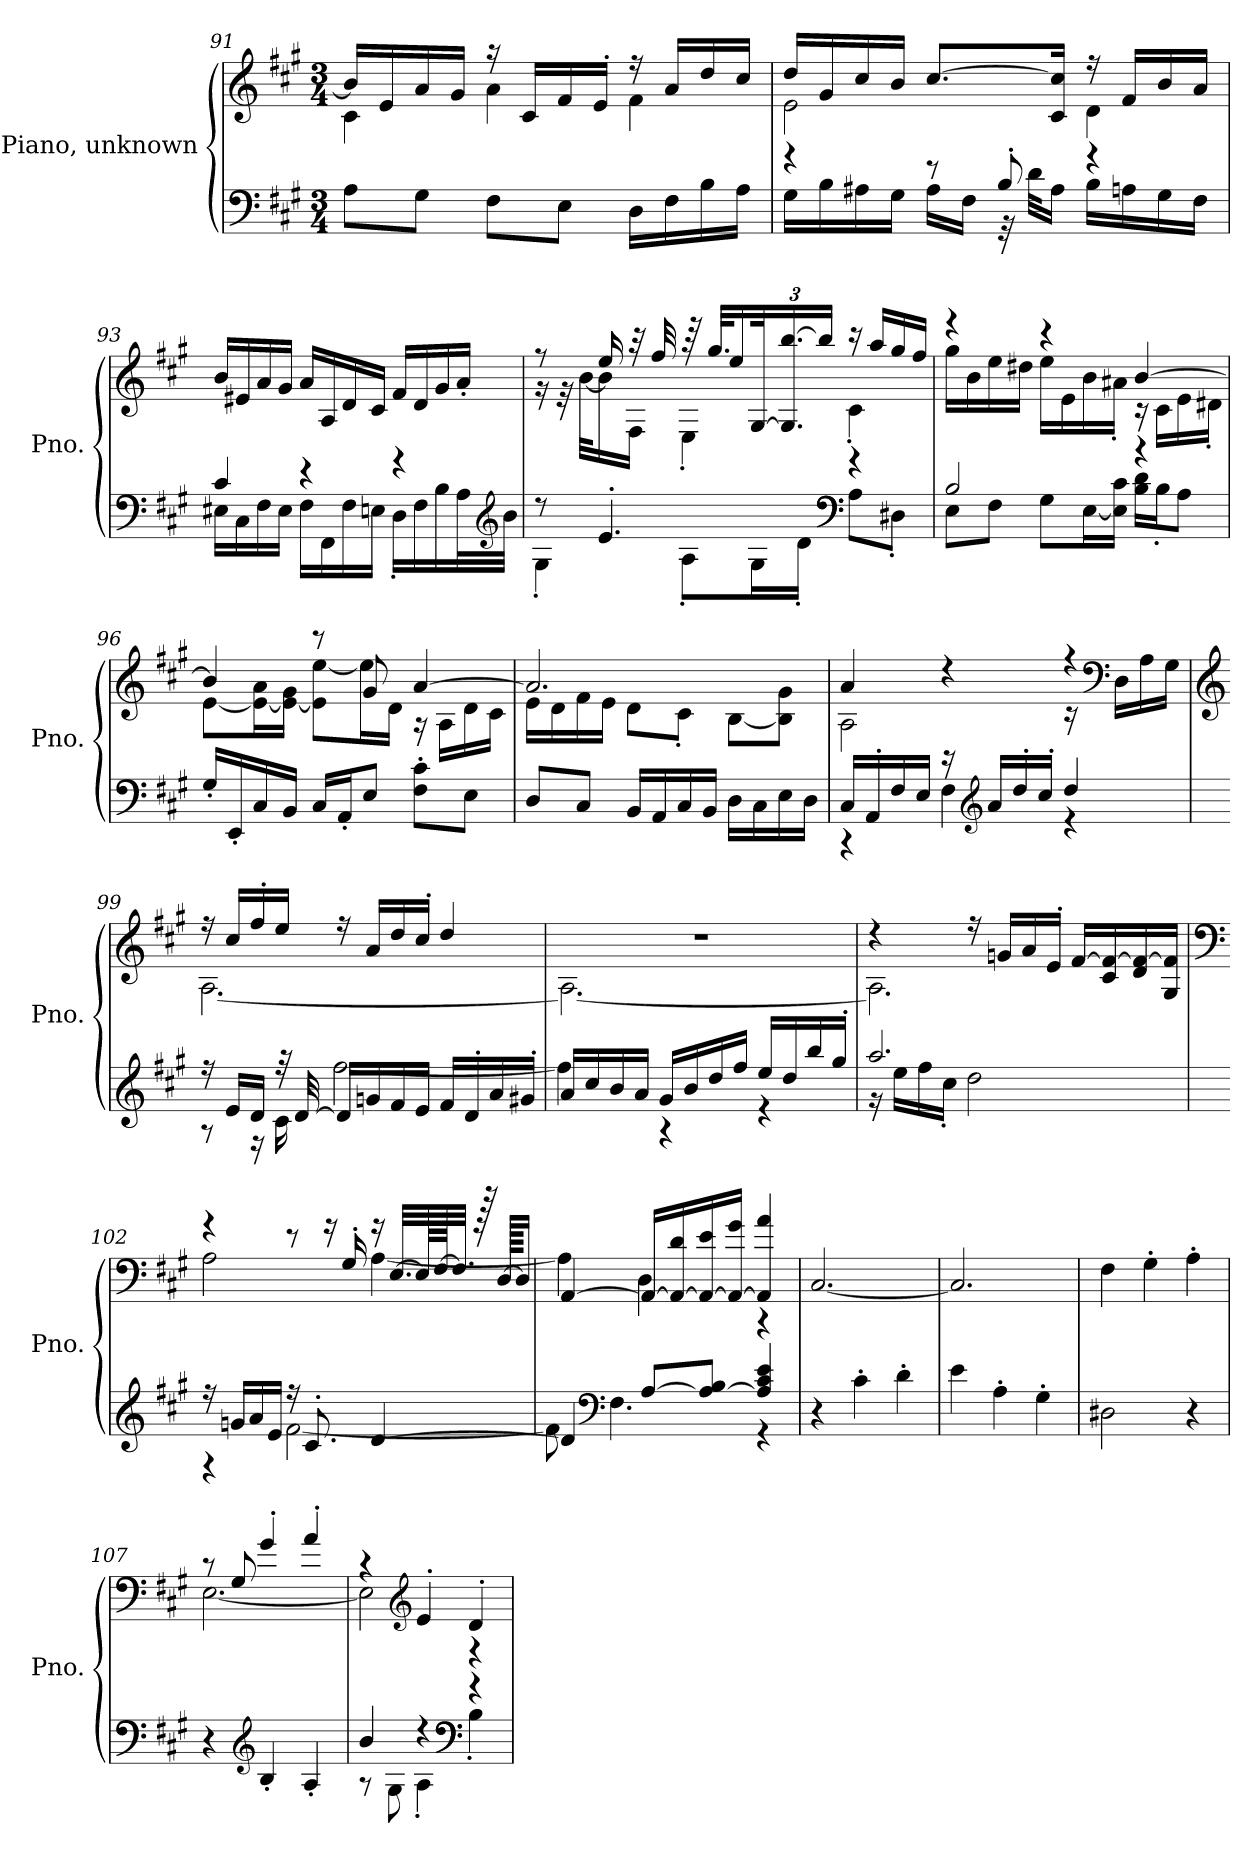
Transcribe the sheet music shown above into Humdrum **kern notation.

**kern	**kern
*part1	*part1
*staff2	*staff1
*I"Piano, unknown	*
*I'Pno.	*
*clefF4	*clefG2
*k[f#c#g#]	*k[f#c#g#]
*M3/4	*M3/4
=91	=91
*	*^
8A\L	16b/LL]	4c#\
.	16e/	.
8G#\J	16a/	.
.	16g#/JJ	.
8F#\L	16r	4a\
.	16c#/LL	.
8E\J	16f#/	.
.	16e'/JJ	.
16D\LL	16r	4f#\
16F#\	16a/LL	.
16B\	16dd/	.
16A\JJ	16cc#/JJ	.
!!LO:LB:g=z	!!
=92	=92	=92
*^	*	*
4r	16G#\LL	16dd/LL	2e\
.	16B\	16g#/	.
.	16A#X\	16cc#/	.
.	16G#\JJ	16b/JJ	.
8r	16A#\LL	[8.cc#/L	.
.	16F#\JJ	.	.
8B'/	32r	.	.
.	32d\KLL	.	.
.	16A#\JJ	16c#/ 16cc#/]Jk	.
4r	16B\LL	16r	4d\
.	16An\	16f#/LL	.
.	16G#\	16b/	.
.	16F#\JJ	16a/JJ	.
*	*	*v	*v
=93	=93	=93
4c#/	16E#X\LL	16b/LL
.	16C#\	16e#X/
.	16F#\	16a/
.	16E#\JJ	16g#/JJ
4r	16F#\LL	16a/LL
.	16FF#\	16A/
.	16F#\	16d/
.	16En\JJ	16c#/JJ
4r	16D'\LL	16f#/LL
.	16F#\	16d/
.	16B\	16g#/
.	32A\L	16a'/JJ
*clefG2	*	*
.	32b\JJJ	.
!!LO:LB:g=z
=94	=94	=94
*	*	*^
8r	4G#'\	8r	16r
.	.	.	32r
.	.	.	[32b\KLL
4.e'/	.	16ee/	16b\]
.	.	32r	16F#\JJ
.	.	32ff#/	.
.	8A'\L	64r	4E'\
.	.	32.gg#/KLL	.
.	.	16ee/	.
*	*	*Xbrackettup	*
.	16G#\L	[48G#/K	.
.	.	24.G#/] [24.bb/	.
.	16d'\JJ	.	.
.	.	24bb/JJ]	.
*clefF4	*	*	*
4r	8A\L	16r	4c#'\
.	.	16aa/LL	.
.	8D#X'\J	16gg#/	.
.	.	16ff#/JJ	.
=95	=95	=95	=95
2B/	8E\L	4r	16gg#\LL
.	.	.	16b\
.	8F#\J	.	16ee\
.	.	.	16dd#X\JJ
.	8G#\L	4r	16ee\LL
.	.	.	16e\
.	[16E\L	.	16b\
.	16E\] 16c#\JJ	.	16a#X'\JJ
4r	16B\ 16d\LL	[4b/	16r
.	16B'\J	.	16c#\LL
.	8A\J	.	16e\
.	.	.	16d#X'\JJ
*v	*v	*	*
!!LO:LB:g=z	!!
=96	=96	=96
16G#'/LL	4b/]	[8e\L
16EE'/	.	.
16C#/	.	16e\_ 16a\L
16BB/JJ	.	16e\_ 16g#\JJ
16C#/LL	8r	8e\] [8ee\L
16AA'/J	.	.
8E/J	8g#/	16ee\L]
.	.	16d\JJ
8F#\' 8c#\'L	[4a/	16r
.	.	16A\LL
8E\J	.	16d\
.	.	16c#\JJ
=97	=97	=97
8D/L	2.a/]	16e\LL
.	.	16d\
8C#/J	.	16f#\
.	.	16e\JJ
16BB/LL	.	8d\L
16AA/	.	.
16C#/	.	8c#'\J
16BB/JJ	.	.
16D\LL	.	[8B\L
16C#\	.	.
16E\	.	8B\] 8g#\J
16D\JJ	.	.
=98	=98	=98
*^	*	*
16C#/LL	4r	4a/	2A\
16AA'/	.	.	.
16F#/	.	.	.
16E/JJ	.	.	.
16r	4F#\	4r	.
*clefG2	*	*	*
16a/LL	.	.	.
16dd'/	.	.	.
16cc#'/JJ	.	.	.
4dd/	4r	4r	16r
*	*	*clefF4	*
.	.	.	16D\LL
.	.	.	16A\
.	.	.	16G#\JJ
!!LO:PB:g=z	!!
=99	=99	=99	=99
*	*	*clefG2	*
16r	8r	16r	[2.A\
16e/LL	.	16cc#/LL	.
16d/JJ	16r	16ff#'/	.
32r	16c#\	16ee/JJ	.
[32d/	.	.	.
16d/LL]	[2ff#\	16r	.
16gn/	.	16a/LL	.
16f#/	.	16dd/	.
16e/JJ	.	16cc#'/JJ	.
16f#/LL	.	4dd/	.
16d'/	.	.	.
16a/	.	.	.
16g#X'/JJ	.	.	.
=100	=100	=100	=100
16a/LL	4ff#\]	2.r	2.A\_
16cc#/	.	.	.
16b/	.	.	.
16a/JJ	.	.	.
16g#/LL	4r	.	.
16b/	.	.	.
16dd/	.	.	.
16ff#/JJ	.	.	.
16ee/LL	4r	.	.
16dd/	.	.	.
16bb/	.	.	.
16gg#'/JJ	.	.	.
=101	=101	=101	=101
2.aa/	16r	4r	2.A\]
.	16ee\LL	.	.
.	16ff#\	.	.
.	16cc#'\JJ	.	.
.	2dd\	16r	.
.	.	16gn/LL	.
.	.	16a/	.
.	.	16e'/JJ	.
.	.	[16f#/LL	.
.	.	16c#/ 16f#/_	.
.	.	16d/ 16f#/_	.
.	.	16G#/ 16f#/]JJ	.
!!LO:LB:g=z	!!
=102	=102	=102	=102
*	*	*clefF4	*
16r	4r	4r	2A\
16gn/LL	.	.	.
16a/	.	.	.
16e/JJ	.	.	.
16r	[2f#\	8r	.
8.c#'/	.	.	.
.	.	16r	.
.	.	16G#'/	.
[4d/	.	16r	[4A\
.	.	[32.E/LLL	.
.	.	128E/LL]	.
.	.	[128F#/JJ	.
.	.	32.F#/JJJ]	.
.	.	128r	.
.	.	[128D/KKKLL	.
.	.	16D/JJ]	.
=103	=103	=103	=103
4d/]	8f#\]	[4AA/	4A\]
*clefF4	*	*	*
.	4.F#\	.	.
[8A/L	.	16AA/LL_	4D\
.	.	16AA/_ 16d/	.
8A/_ 8B/J	.	16AA/_ 16e/	.
.	.	16AA/_ 16g#/JJ	.
4A/] 4c#/ 4e/	4r	4AA/] 4a/	4r
*v	*v	*	*
*	*v	*v
=104	=104
4r	[2.C#/
4c#'\	.
4d'\	.
=105	=105
4e\	2.C#/]
4A'\	.
4G#'\	.
!!LO:LB:g=z
=106	=106
2D#X\	4F#\
.	4G#'\
4r	4A'\
=107	=107
*	*^
4r	8r	[2.E\
.	8G#/	.
*clefG2	*	*
4B'/	4g#'/	.
4A'/	4a'/	.
=108	=108	=108
*^	*	*
4b/	8r	4r	2E\]
.	8G#\	.	.
*	*	*clefG2	*
4r	4A'\	4e'/	.
*clefF4	*	*	*
4r	4B'\	4d'/	4r
*v	*v	*	*
*	*v	*v
=	=
*-	*-
